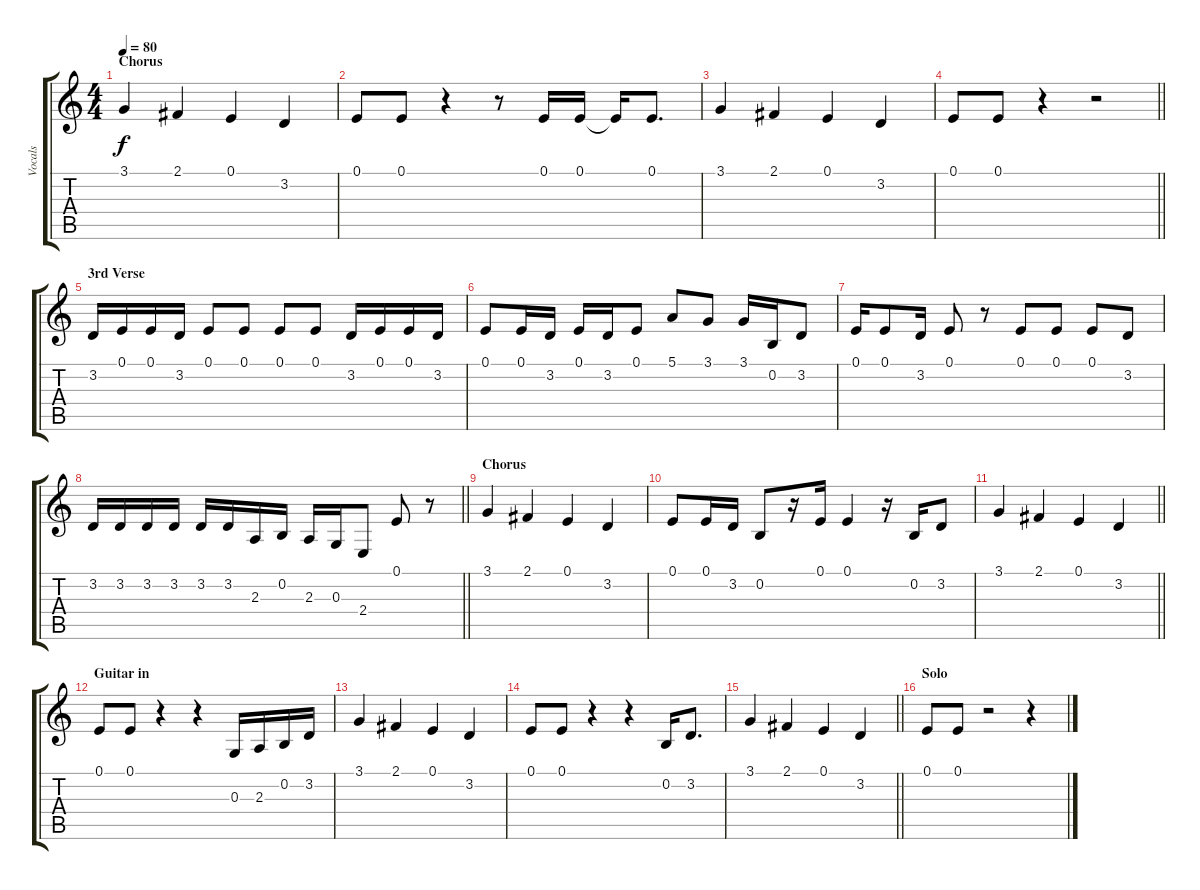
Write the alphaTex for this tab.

\track ("Vocals" "Vocals") {instrument lead2sawtooth}
\staff {score tabs}
\tuning (E4 B3 G3 D3 A2 E2) {hide}
\ts (4 4)
\section ("" "Chorus")
\tempo 80
\clef g2
\ks c
3.1.4{dy f} 2.1.4 0.1.4 3.2.4 |
0.1.8 0.1.8 r.4 r.8 0.1.16 0.1.16 0.1{t}.16 0.1.8{d} |
3.1.4 2.1.4 0.1.4 3.2.4 |
\barLineRight lightlight
0.1.8 0.1.8 r.4 r.2 |
\section ("" "3rd Verse")
3.2.16 0.1.16 0.1.16 3.2.16 0.1.8 0.1.8 0.1.8 0.1.8 3.2.16 0.1.16 0.1.16 3.2.16 |
0.1.8 0.1.16 3.2.16 0.1.16 3.2.16 0.1.8 5.1.8 3.1.8 3.1.16 0.2.16 3.2.8 |
0.1.16 0.1.8 3.2.16 0.1.8 r.8 0.1.8 0.1.8 0.1.8 3.2.8 |
\barLineRight lightlight
3.2.16 3.2.16 3.2.16 3.2.16 3.2.16 3.2.16 2.3.16 0.2.16 2.3.16 0.3.16 2.4.8 0.1.8 r.8 |
\section ("" "Chorus")
3.1.4 2.1.4 0.1.4 3.2.4 |
0.1.8 0.1.16 3.2.16 0.2.8 r.16 0.1.16 0.1.4 r.16 0.2.16 3.2.8 |
\barLineRight lightlight
3.1.4 2.1.4 0.1.4 3.2.4 |
\section ("" "Guitar in")
0.1.8 0.1.8 r.4 r.4 0.3.16 2.3.16 0.2.16 3.2.16 |
3.1.4 2.1.4 0.1.4 3.2.4 |
0.1.8 0.1.8 r.4 r.4 0.2.16 3.2.8{d} |
\barLineRight lightlight
3.1.4 2.1.4 0.1.4 3.2.4 |
\section ("" "Solo")
0.1.8 0.1.8 r.2 r.4
